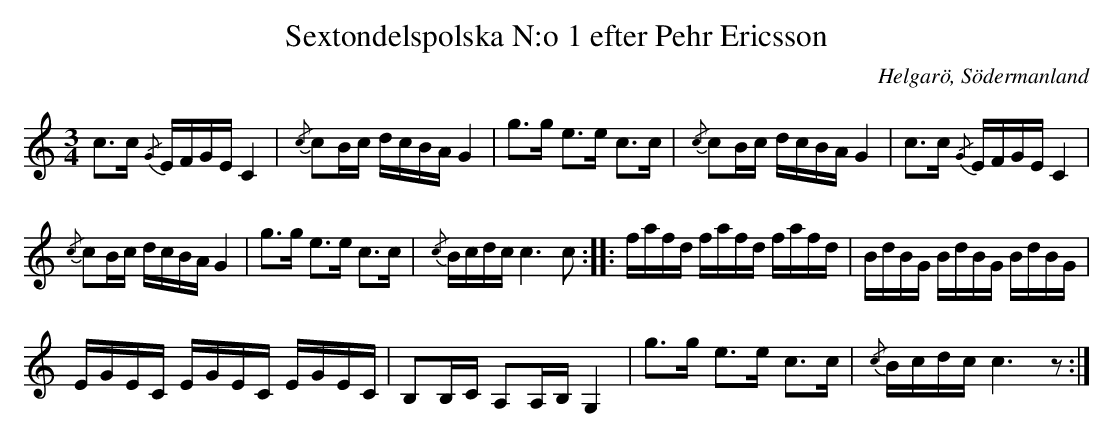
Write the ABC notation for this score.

X:1
T:Sextondelspolska N:o 1 efter Pehr Ericsson
O:Helgarö, Södermanland
M:3/4
L:1/16
K:C
 c2>c2{/G} EFGE C4 |{/c} c2Bc dcBA G4 | g2>g2 e2>e2 c2>c2 |{/c} c2Bc dcBA G4 | c2>c2{/G} EFGE C4 | %5
{/c} c2Bc dcBA G4 | g2>g2 e2>e2 c2>c2 |{/c} Bcdc c6 c2 :: fafd fafd fafd | BdBG BdBG BdBG | %10
 EGEC EGEC EGEC | B,2B,C A,2A,B, G,4 | g2>g2 e2>e2 c2>c2 |{/c} Bcdc c6 z2 :| %14
